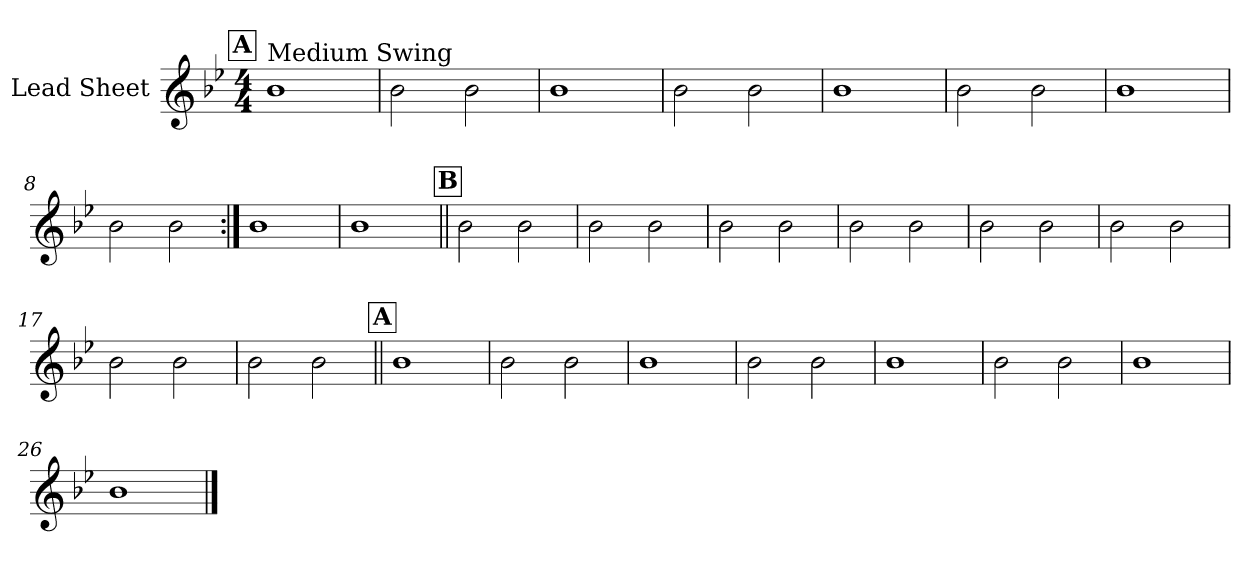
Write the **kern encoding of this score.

**kern
*part1
*staff1
*I"Lead Sheet
*clefG2
*k[b-e-]
*g:
*M4/4
!!LO:REH:place=s1:a:fs=14:t=A
=1
!LO:TX:a:t=Medium Swing
1b-
=2
2b-\
2b-\
=3
1b-
=4
2b-\
2b-\
!!LO:LB:g=z
=5
1b-
=6
2b-\
2b-\
=7
1b-
=8
2b-\
2b-\
!!LO:LB:g=z
=9:|!
1b-
=10
1b-
!!LO:LB:g=z
!!LO:REH:place=s1:a:fs=14:t=B
=11||
2b-\
2b-\
=12
2b-\
2b-\
=13
2b-\
2b-\
=14
2b-\
2b-\
!!LO:LB:g=z
=15
2b-\
2b-\
=16
2b-\
2b-\
=17
2b-\
2b-\
=18
2b-\
2b-\
!!LO:LB:g=z
!!LO:REH:place=s1:a:fs=14:t=A
=19||
1b-
=20
2b-\
2b-\
=21
1b-
=22
2b-\
2b-\
!!LO:LB:g=z
=23
1b-
=24
2b-\
2b-\
=25
1b-
=26
1b-
==
*-
